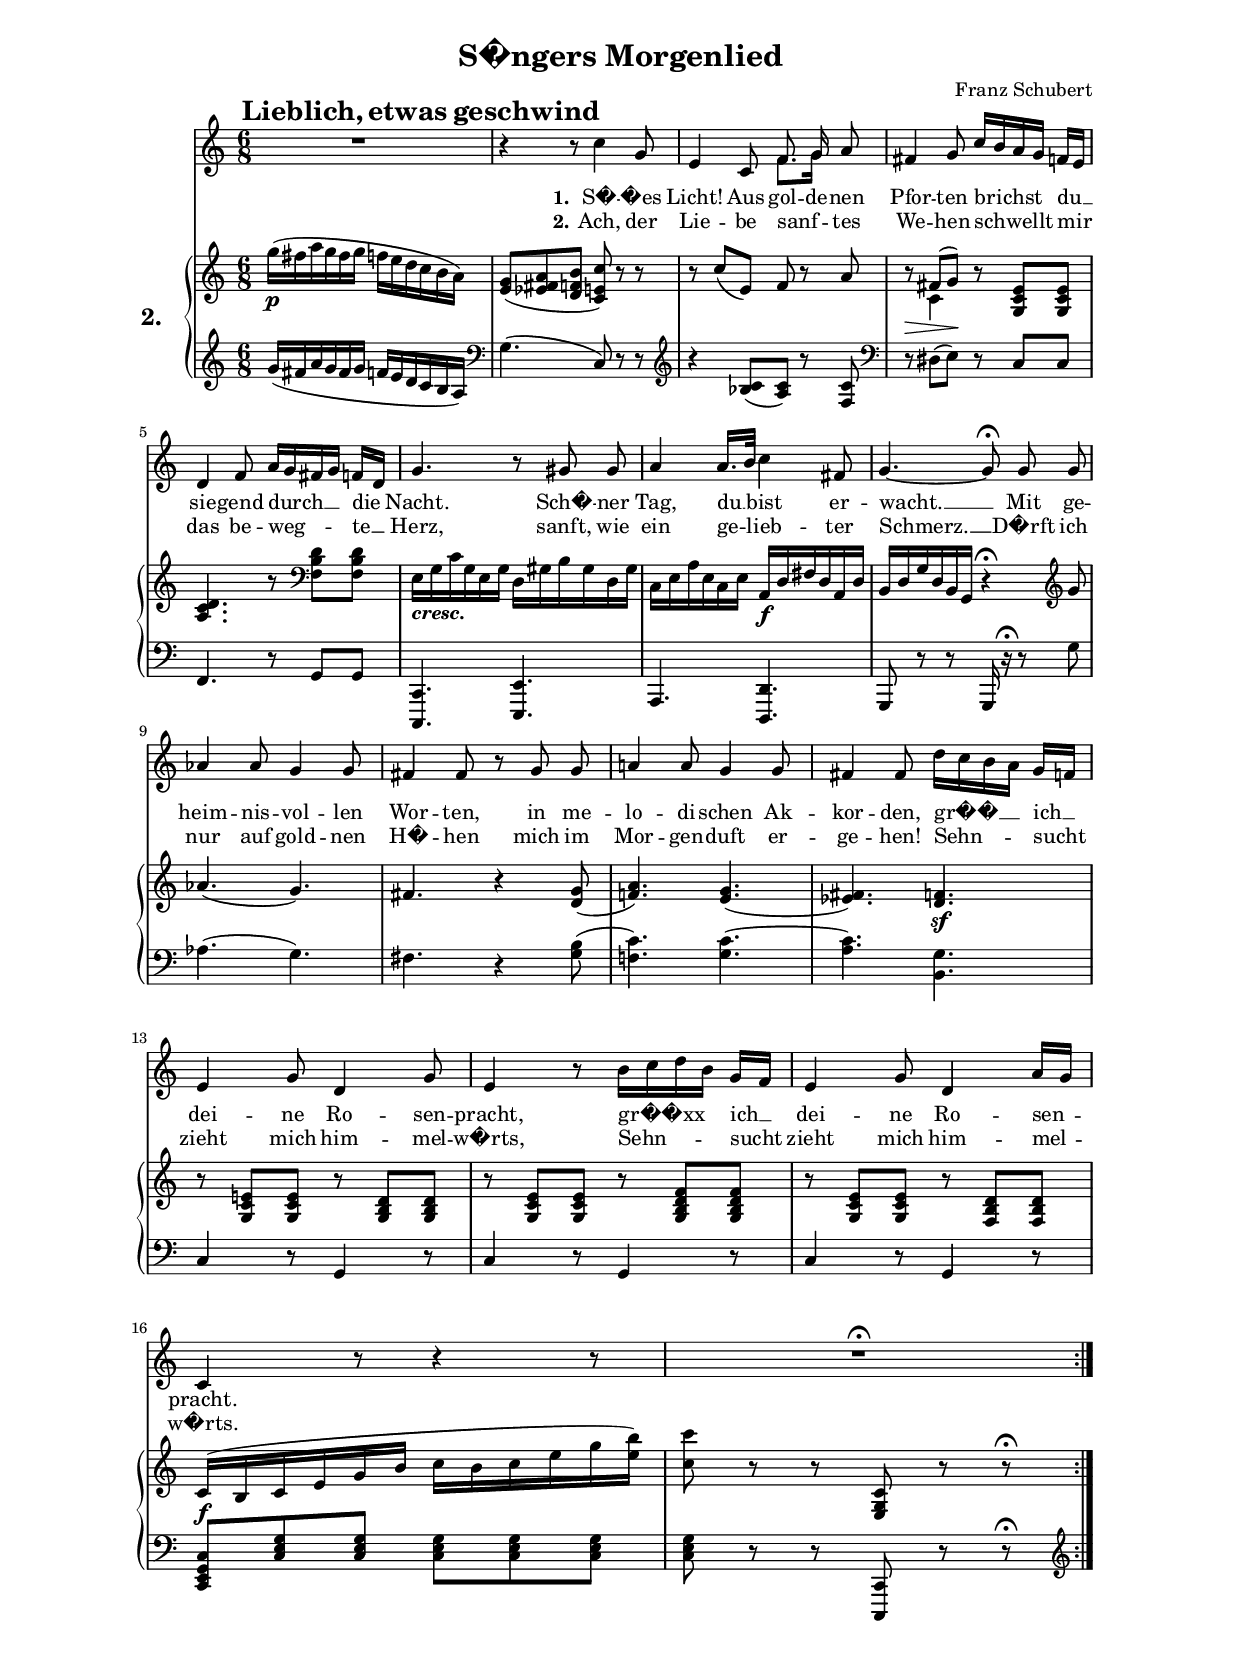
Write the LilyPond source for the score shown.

\header {
    title = "S�ngers Morgenlied"
    composer = "Franz Schubert"
    date = "27. Februar 1815"
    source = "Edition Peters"
    editor = "Paul Losse"
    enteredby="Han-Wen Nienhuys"
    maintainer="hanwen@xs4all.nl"

    texidoc = "The source is a rather tightly set Peters in Edition is
    a heavy font. The Peters edition (4622c) was `herausgegeben' by
    Paul Losse, whose name also appears on a 1956 edition of some
    other music. Strictly speaking, his edititorial enhancements will
    not be in the PD - but I am assuming there are no notable ones in
    this small piece.

    The original compresses the entire music onto a single page, in 4
    systems.  Lily does so too if you tune down spacing-increment, but
    chooses line breaks differently.

    Further manual tweaks: the slur in measure 12 has been flattened
manually. The beam in measure 3, left-hand, technically is wrong, but
has been added following the original. The crescendo in measure 4 has
been lowered

"

}

\version "2.3.4"
manuscriptBreak = { \break }



#(set-global-staff-size (/ (* 5.8 72.27) 25.4))

\bookpaper  {
%#(set-global-staff-size (* 5.8 mm))
    linewidth = #(* mm 160)
    indent = 8\mm
    interscoreline = 2.\mm
    }

modernAccidentals = {
  \set Staff.extraNatural =  ##f
  \set Staff.autoAccidentals =  #'(Staff (same-octave . 1) (any-octave . 0))
  \set Staff.autoCautionaries =  #'()  
}


melody =    \relative c'' \repeat volta 2 \context Voice = singer {
    \time 6/8
    \autoBeamOff
    s1*0^\markup { \bold \large\bigger\bigger { \hspace #-3.0 Lieblich, etwas geschwind } }
  R2.
  r4 r8 c4 g8 |
  e4 c8
    <<
	\new Voice { \stemUp f8. g16 }
	{ \stemDown f8.[ g16] } >> \stemBoth a8 |
  fis4  g8 c16[ b a g] f[ e] |
  d4 f8 a16[ g fis g] f[ d] |
  g4. r8 gis gis |
  a4 a16.[ b32] c4 fis,8 |
  g4.~ g8-\fermata g8 g |
  as4 as8 g4 g8 |
  fis4 fis8 r8 g g  |
  a!4 a8 g4 g8 |
  fis4 fis8 d'16[ c b a] g[ f] |
  e4 g8 d4 g8 e4 r8 b'16[ c d b] g[ f] |
  e4 g8 d4 a'16[ g] |
  c,4 r8 r4 r8 |

    % TODO : make \fermata work. 
  R2.^\fermataMarkup 
}


ignoreMelisma =	\set ignoreMelismata = ##t
ignoreMelismaOff = \unset ignoreMelismata 


firstVerse = \lyrics {
    \set stanza = "1."
    
    S� -- �es Licht! Aus
    \ignoreMelisma
    gol --
    \ignoreMelismaOff

    de -- nen  Pfor -- ten brichst du __ \manuscriptBreak | 
    sie -- gend durch __ die Nacht. Sch� -- ner Tag, du __ bist er -- wacht. __ Mit ge -- |
    \manuscriptBreak
    heim -- nis -- vol -- len Wor -- ten, in me -- lo -- di -- schen Ak -- kor -- den, gr�� __ ich __ \manuscriptBreak |
    dei -- ne Ro -- sen -- pracht, gr��xx ich __ dei -- ne Ro -- sen -- pracht. 
    }

secondVerse = \lyrics {
    \set stanza = "2."
    Ach, der Lie -- be sanf
    -- tes We -- hen schwellt mir |
    das be -- weg -- te __ Herz, sanft, wie ein ge -- lieb -- ter Schmerz. __ D�rft ich | 
    nur auf gold -- nen H� -- hen mich im Mor -- gen -- duft er -- ge -- hen! Sehn -- sucht |
    zieht mich him -- mel -- w�rts, Sehn -- sucht zieht mich him -- mel -- w�rts.
    }

pianoRH =  \relative c''' \repeat volta 2 {
    #(set-accidental-style 'modern)
    g16(_\p fis a g fis g f e d c b a ) | 
    <g e>8( <es fis a> <d f b> <c e c'>) r8 r | 
    r8 c'( e,) f r a |
    \once \override DynamicLineSpanner   #'padding =#3
    r8_\> << { s8 s8-\! }  << { fis( g)
			    } \\ { c,4 } >> >> r8 <e c g> <e c g> |
    <d c a>4. r8 \clef bass  <d b f> <d b f> |
    e,16_" "_\markup { \bold\italic cresc. } g c g e g d gis b gis d gis |
    c, e a e c e a,-\f d fis d a d |
    b d g  d b g r4\fermata \clef treble g''8 |
    as4.( g 4.) | fis4. r4 <d g>8 ( |
    <f a>4.) <e g>4.( <es fis> ) <d f>\sf |
    r8 <e c g> <e c g> r <d b g > <d b g> |
    r <e c g> <e c g> r <f d b g> <f d b g> |
    r <e c g> <e c g> r <d b f> <d b f> |
    c16(_\f b c e g b c b c e g <e b'>) |
    <c c'>8 r r <c, g e>8 r r\fermata |  
}

pianoLH =  \relative c'' \repeat volta 2 {
    #(set-accidental-style 'modern)
    g16( fis a g fis g f e d c b a) | 
    \clef bass g4.( c,8) r r
    \clef treble r4 <bes' c>8([ <a c>)] r <f c'> |
    \clef bass r8 dis( e) r c c |
    f,4. r8 g g |
    <c, c,>4. <e e,>4. |
    a,4. <d d,>4. |
    g,8 r r g16 r16\fermata r8 g''8 |
    as4.( g ) |
    fis r4 <g b>8( |
    <f c'>4.)

    \once \override Slur  #'height-limit = #1.0

    <g c>4.( | <a c>4.) <g b,> |
    c,4 r8 g4 r8 |
    c4 r8 g4 r8 |
    c4 r8 g4 r8 |
    <c g e c>8 <c e g> <c e g>     <c e g> <c e g> <c e g> |
    <c e g> r r <c, c,>8 r r\fermata \clef treble
    }
\book {
\score {

    << \time 6/8
     \new Staff <<
	 \context Staff #(set-accidental-style 'modern)
	 \melody >>
	 \lyricsto "singer" \new Lyrics \firstVerse
	 \lyricsto "singer" \new Lyrics \secondVerse
     \new PianoStaff << 
	 \set PianoStaff.instrument = \markup {
	     \bold
	     \bigger\bigger\bigger\bigger \huge "2.  " }
	 \new Staff \pianoRH
	 \new Staff \pianoLH
	>> 
    >>

    \paper {
	\context {
	    \Lyrics
	    minimumVerticalExtent = #'(-1.0 . 0)
	}
	\context {
	    \Score
	    \override Beam #'thickness = #0.55
	    \override SpacingSpanner #'spacing-increment = #1.0
	    \override Slur #'height-limit = #1.5
	}
	\context {
	    \PianoStaff
	    \override VerticalAlignment #'forced-distance = #10
	}
	\context {
	    \Staff
	    minimumVerticalExtent = #'(-3. . 6)
	}
	inputencoding = #"latin1"
    }
    \midi {
	\tempo 4 = 70
	}
}
}
